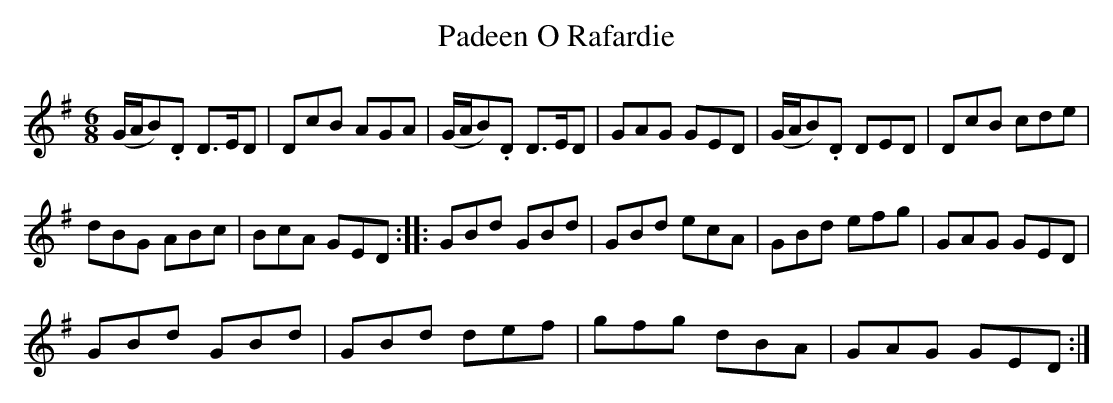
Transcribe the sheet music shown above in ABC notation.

X:1
T:Padeen O Rafardie
M:6/8
K:G major
(G/A/B).D D>ED| DcB AGA| \
(G/A/B).D D>ED| GAG GED| \
(G/A/B).D DED| DcB cde|
dBG ABc| BcA GED::\
GBd GBd| GBd ecA| \
GBd efg| GAG GED|
GBd GBd| GBd def| \
gfg dBA| GAG GED:|
